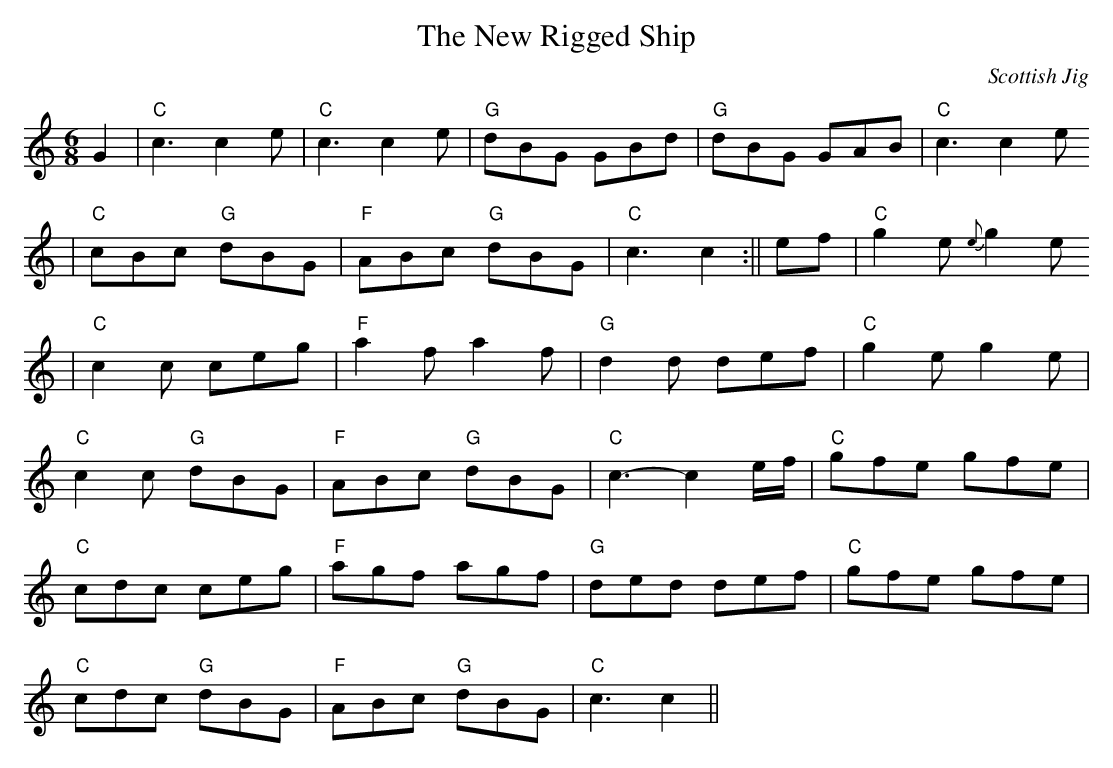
X:1
T:New Rigged Ship, The
M:6/8
L:1/8
C:Scottish Jig
K:C
G2 | "C" c3 c2 e | "C" c3 c2 e | "G" dBG GBd | "G" dBG GAB | "C" c3 c2 e
 |
"C" cBc "G" dBG | "F" ABc "G" dBG | "C" c3 c2 :|| ef | "C" g2 e {e} g2 e
 |
"C" c2 c ceg | "F" a2 f a2 f | "G" d2 d def | "C" g2 e g2 e |
"C" c2 c "G" dBG | "F" ABc "G" dBG | "C" c3-c2 e/f/ | "C" gfe gfe |
"C" cdc ceg | "F" agf agf | "G" ded def | "C" gfe gfe |
"C" cdc "G" dBG | "F" ABc "G" dBG | "C" c3 c2 ||
